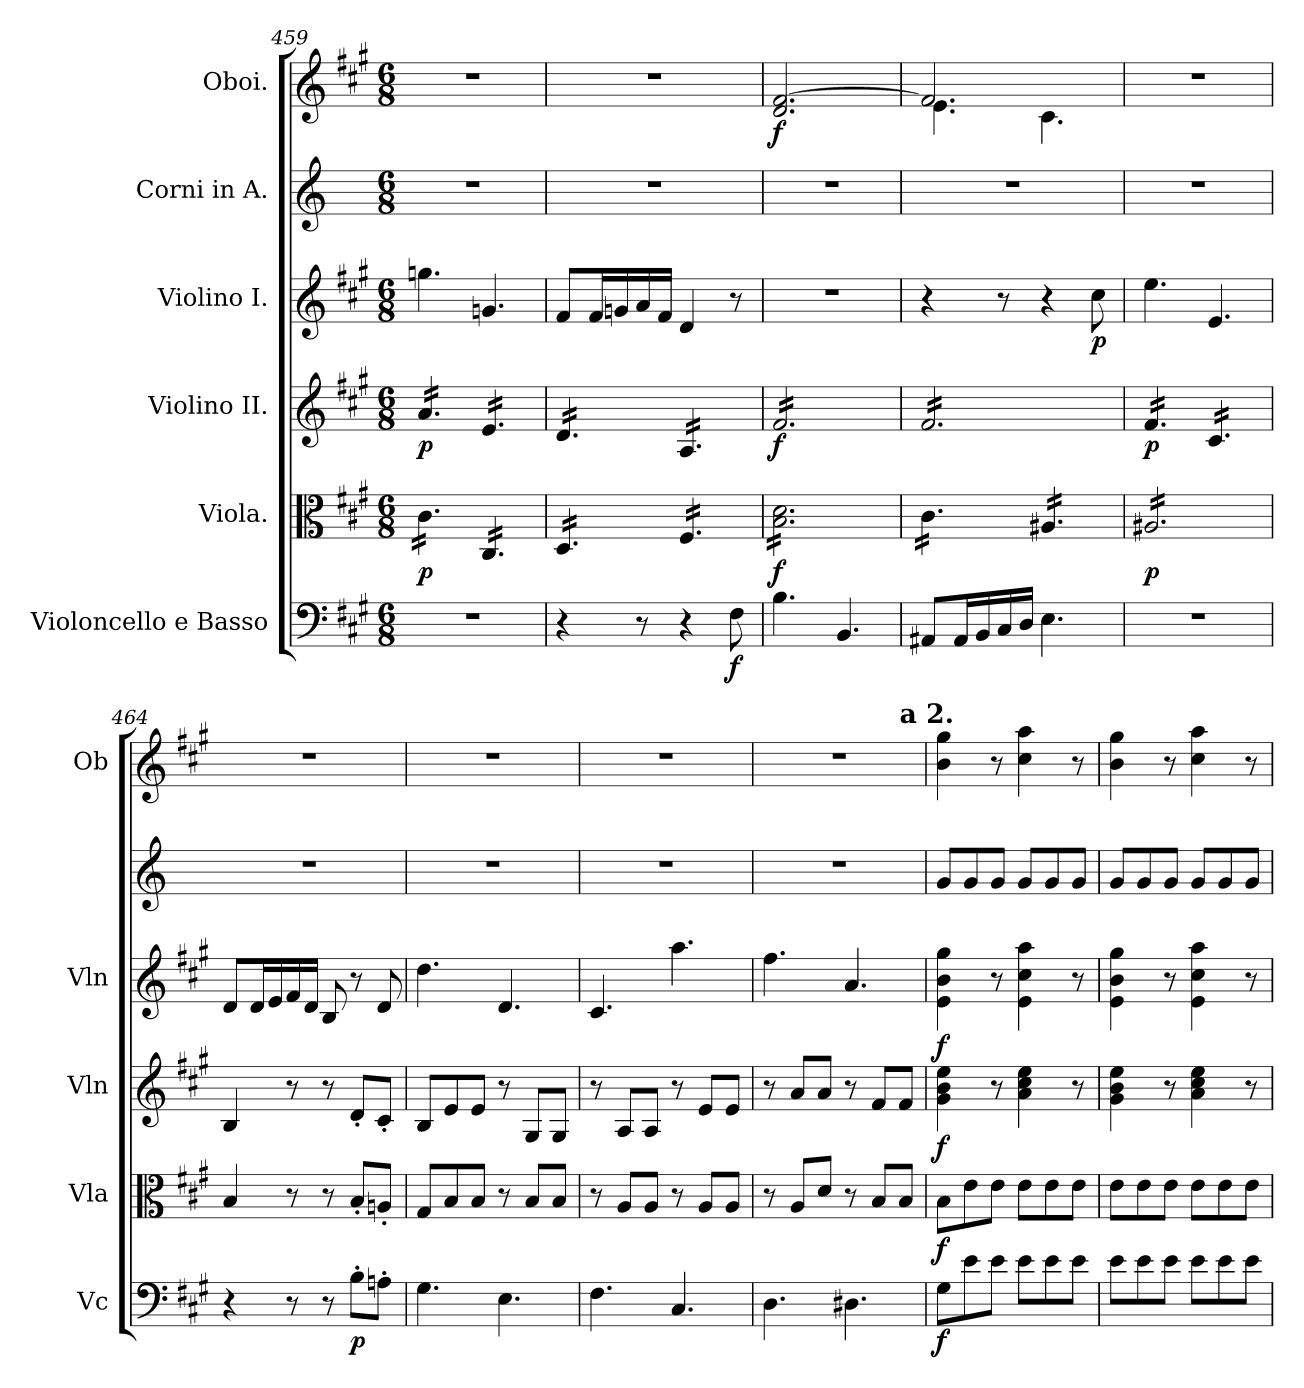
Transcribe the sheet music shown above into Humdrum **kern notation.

**kern	**dynam	**kern	**dynam	**kern	**dynam	**kern	**dynam	**kern	**kern	**dynam
*part6	*part6	*part5	*part5	*part4	*part4	*part3	*part3	*part2	*part1	*part1
*staff6	*staff6	*staff5	*staff5	*staff4	*staff4	*staff3	*staff3	*staff2	*staff1	*staff1
*I"Violoncello e Basso	*	*I"Viola.	*	*I"Violino II.	*	*I"Violino I.	*	*I"Corni in A.	*I"Oboi.	*
*I'Vc	*	*I'Vla	*	*I'Vln	*	*I'Vln	*	*	*I'Ob	*
*clefF4	*	*clefC3	*	*clefG2	*	*clefG2	*	*clefG2	*clefG2	*
*	*	*	*	*	*	*	*	*ITrd2c3	*	*
*k[f#c#g#]	*	*k[f#c#g#]	*	*k[f#c#g#]	*	*k[f#c#g#]	*	*k[f#c#g#]	*k[f#c#g#]	*
*M6/8	*	*M6/8	*	*M6/8	*	*M6/8	*	*M6/8	*M6/8	*
=459	=459	=459	=459	=459	=459	=459	=459	=459	=459	=459
!	!	!	!LO:DY:b	!	!LO:DY:b	!	!	!	!	!
*	*	*tremolo	*	*	*	*	*	*	*	*
*	*	*	*	*tremolo	*	*	*	*	*	*
2.r	.	16c#\LL	p	16a/LL	p	4.ggn\	.	2.r	2.r	.
.	.	16c#\	.	16a/	.	.	.	.	.	.
.	.	16c#\	.	16a/	.	.	.	.	.	.
.	.	16c#\	.	16a/	.	.	.	.	.	.
.	.	16c#\	.	16a/	.	.	.	.	.	.
.	.	16c#\JJ	.	16a/JJ	.	.	.	.	.	.
.	.	16C#/LL	.	16e/LL	.	4.gn/	.	.	.	.
.	.	16C#/	.	16e/	.	.	.	.	.	.
.	.	16C#/	.	16e/	.	.	.	.	.	.
.	.	16C#/	.	16e/	.	.	.	.	.	.
.	.	16C#/	.	16e/	.	.	.	.	.	.
.	.	16C#/JJ	.	16e/JJ	.	.	.	.	.	.
!!LO:PB:g=z
=460	=460	=460	=460	=460	=460	=460	=460	=460	=460	=460
4r	.	16D/LL	.	16d/LL	.	8f#/L	.	2.r	2.r	.
.	.	16D/	.	16d/	.	.	.	.	.	.
.	.	16D/	.	16d/	.	16f#/L	.	.	.	.
.	.	16D/	.	16d/	.	16gn/	.	.	.	.
8r	.	16D/	.	16d/	.	16a/	.	.	.	.
.	.	16D/JJ	.	16d/JJ	.	16f#/JJ	.	.	.	.
4r	.	16F#/LL	.	16A/LL	.	4d/	.	.	.	.
.	.	16F#/	.	16A/	.	.	.	.	.	.
.	.	16F#/	.	16A/	.	.	.	.	.	.
.	.	16F#/	.	16A/	.	.	.	.	.	.
!	!LO:DY:b	!	!	!	!	!	!	!	!	!
8F#\	f	16F#/	.	16A/	.	8r	.	.	.	.
.	.	16F#/JJ	.	16A/JJ	.	.	.	.	.	.
=461	=461	=461	=461	=461	=461	=461	=461	=461	=461	=461
!	!	!	!LO:DY:b	!	!LO:DY:b	!	!	!	!	!LO:DY:b
4.B\	.	16B\ 16d\LL	f	16f#/LL	f	2.r	.	2.r	2.d/ [2.f#/	f
.	.	16B\ 16d\	.	16f#/	.	.	.	.	.	.
.	.	16B\ 16d\	.	16f#/	.	.	.	.	.	.
.	.	16B\ 16d\	.	16f#/	.	.	.	.	.	.
.	.	16B\ 16d\	.	16f#/	.	.	.	.	.	.
.	.	16B\ 16d\	.	16f#/	.	.	.	.	.	.
4.BB/	.	16B\ 16d\	.	16f#/	.	.	.	.	.	.
.	.	16B\ 16d\	.	16f#/	.	.	.	.	.	.
.	.	16B\ 16d\	.	16f#/	.	.	.	.	.	.
.	.	16B\ 16d\	.	16f#/	.	.	.	.	.	.
.	.	16B\ 16d\	.	16f#/	.	.	.	.	.	.
.	.	16B\ 16d\JJ	.	16f#/JJ	.	.	.	.	.	.
=462	=462	=462	=462	=462	=462	=462	=462	=462	=462	=462
*	*	*	*	*	*	*	*	*	*^	*
8AA#X/L	.	16c#\LL	.	16f#/LL	.	4r	.	2.r	2.f#/]	4.e\	.
.	.	16c#\	.	16f#/	.	.	.	.	.	.	.
16AA#/L	.	16c#\	.	16f#/	.	.	.	.	.	.	.
16BB/	.	16c#\	.	16f#/	.	.	.	.	.	.	.
16C#/	.	16c#\	.	16f#/	.	8r	.	.	.	.	.
16D/JJ	.	16c#\JJ	.	16f#/	.	.	.	.	.	.	.
4.E\	.	16A#X/LL	.	16f#/	.	4r	.	.	.	4.c#\	.
.	.	16A#X/	.	16f#/	.	.	.	.	.	.	.
.	.	16A#X/	.	16f#/	.	.	.	.	.	.	.
.	.	16A#X/	.	16f#/	.	.	.	.	.	.	.
!	!	!	!	!	!	!	!LO:DY:b	!	!	!	!
.	.	16A#X/	.	16f#/	.	8cc#\	p	.	.	.	.
.	.	16A#X/JJ	.	16f#/JJ	.	.	.	.	.	.	.
*	*	*	*	*	*	*	*	*	*v	*v	*
=463	=463	=463	=463	=463	=463	=463	=463	=463	=463	=463
!	!	!	!LO:DY:b	!	!LO:DY:b	!	!	!	!	!
2.r	.	16A#X/LL	p	16f#/LL	p	4.ee\	.	2.r	2.r	.
.	.	16A#X/	.	16f#/	.	.	.	.	.	.
.	.	16A#X/	.	16f#/	.	.	.	.	.	.
.	.	16A#X/	.	16f#/	.	.	.	.	.	.
.	.	16A#X/	.	16f#/	.	.	.	.	.	.
.	.	16A#X/	.	16f#/JJ	.	.	.	.	.	.
.	.	16A#X/	.	16c#/LL	.	4.e/	.	.	.	.
.	.	16A#X/	.	16c#/	.	.	.	.	.	.
.	.	16A#X/	.	16c#/	.	.	.	.	.	.
.	.	16A#X/	.	16c#/	.	.	.	.	.	.
.	.	16A#X/	.	16c#/	.	.	.	.	.	.
.	.	16A#X/JJ	.	16c#/JJ	.	.	.	.	.	.
*	*	*	*	*Xtremolo	*	*	*	*	*	*
*	*	*Xtremolo	*	*	*	*	*	*	*	*
=464	=464	=464	=464	=464	=464	=464	=464	=464	=464	=464
4r	.	4B/	.	4B/	.	8d/L	.	2.r	2.r	.
.	.	.	.	.	.	16d/L	.	.	.	.
.	.	.	.	.	.	16e/	.	.	.	.
8r	.	8r	.	8r	.	16f#/	.	.	.	.
.	.	.	.	.	.	16d/JJ	.	.	.	.
8r	.	8r	.	8r	.	8B/	.	.	.	.
!	!LO:DY:b	!	!	!	!	!	!	!	!	!
8B'\L	p	8B'/L	.	8d'/L	.	8r	.	.	.	.
8An'\J	.	8An'/J	.	8c#'/J	.	8d/	.	.	.	.
=465	=465	=465	=465	=465	=465	=465	=465	=465	=465	=465
4.G#\	.	8G#/L	.	8B/L	.	4.dd\	.	2.r	2.r	.
.	.	8B/	.	8e/	.	.	.	.	.	.
.	.	8B/J	.	8e/J	.	.	.	.	.	.
4.E\	.	8r	.	8r	.	4.d/	.	.	.	.
.	.	8B/L	.	8G#/L	.	.	.	.	.	.
.	.	8B/J	.	8G#/J	.	.	.	.	.	.
!!LO:LB:g=z
=466	=466	=466	=466	=466	=466	=466	=466	=466	=466	=466
4.F#\	.	8r	.	8r	.	4.c#/	.	2.r	2.r	.
.	.	8A/L	.	8A/L	.	.	.	.	.	.
.	.	8A/J	.	8A/J	.	.	.	.	.	.
4.C#/	.	8r	.	8r	.	4.aa\	.	.	.	.
.	.	8A/L	.	8e/L	.	.	.	.	.	.
.	.	8A/J	.	8e/J	.	.	.	.	.	.
=467	=467	=467	=467	=467	=467	=467	=467	=467	=467	=467
4.D\	.	8r	.	8r	.	4.ff#\	.	2.r	2.r	.
.	.	8A/L	.	8a/L	.	.	.	.	.	.
.	.	8d/J	.	8a/J	.	.	.	.	.	.
4.D#X\	.	8r	.	8r	.	4.a/	.	.	.	.
.	.	8B/L	.	8f#/L	.	.	.	.	.	.
.	.	8B/J	.	8f#/J	.	.	.	.	.	.
!!LO:REH:place=s1:b:B:enc=none:t=a 2.
=468	=468	=468	=468	=468	=468	=468	=468	=468	=468	=468
!	!LO:DY:b	!	!LO:DY:b	!	!LO:DY:b	!	!LO:DY:b	!	!	!
8G#\L	f	8B\L	f	4g#\ 4b\ 4ee\	f	4e\ 4b\ 4gg#\	f	8e/L	4b\ 4gg#\	.
8e\	.	8e\	.	.	.	.	.	8e/	.	.
8e\J	.	8e\J	.	8r	.	8r	.	8e/J	8r	.
8e\L	.	8e\L	.	4a\ 4cc#\ 4ee\	.	4e\ 4cc#\ 4aa\	.	8e/L	4cc#\ 4aa\	.
8e\	.	8e\	.	.	.	.	.	8e/	.	.
8e\J	.	8e\J	.	8r	.	8r	.	8e/J	8r	.
=469	=469	=469	=469	=469	=469	=469	=469	=469	=469	=469
8e\L	.	8e\L	.	4g#\ 4b\ 4ee\	.	4e\ 4b\ 4gg#\	.	8e/L	4b\ 4gg#\	.
8e\	.	8e\	.	.	.	.	.	8e/	.	.
8e\J	.	8e\J	.	8r	.	8r	.	8e/J	8r	.
8e\L	.	8e\L	.	4a\ 4cc#\ 4ee\	.	4e\ 4cc#\ 4aa\	.	8e/L	4cc#\ 4aa\	.
8e\	.	8e\	.	.	.	.	.	8e/	.	.
8e\J	.	8e\J	.	8r	.	8r	.	8e/J	8r	.
=	=	=	=	=	=	=	=	=	=	=
*-	*-	*-	*-	*-	*-	*-	*-	*-	*-	*-
